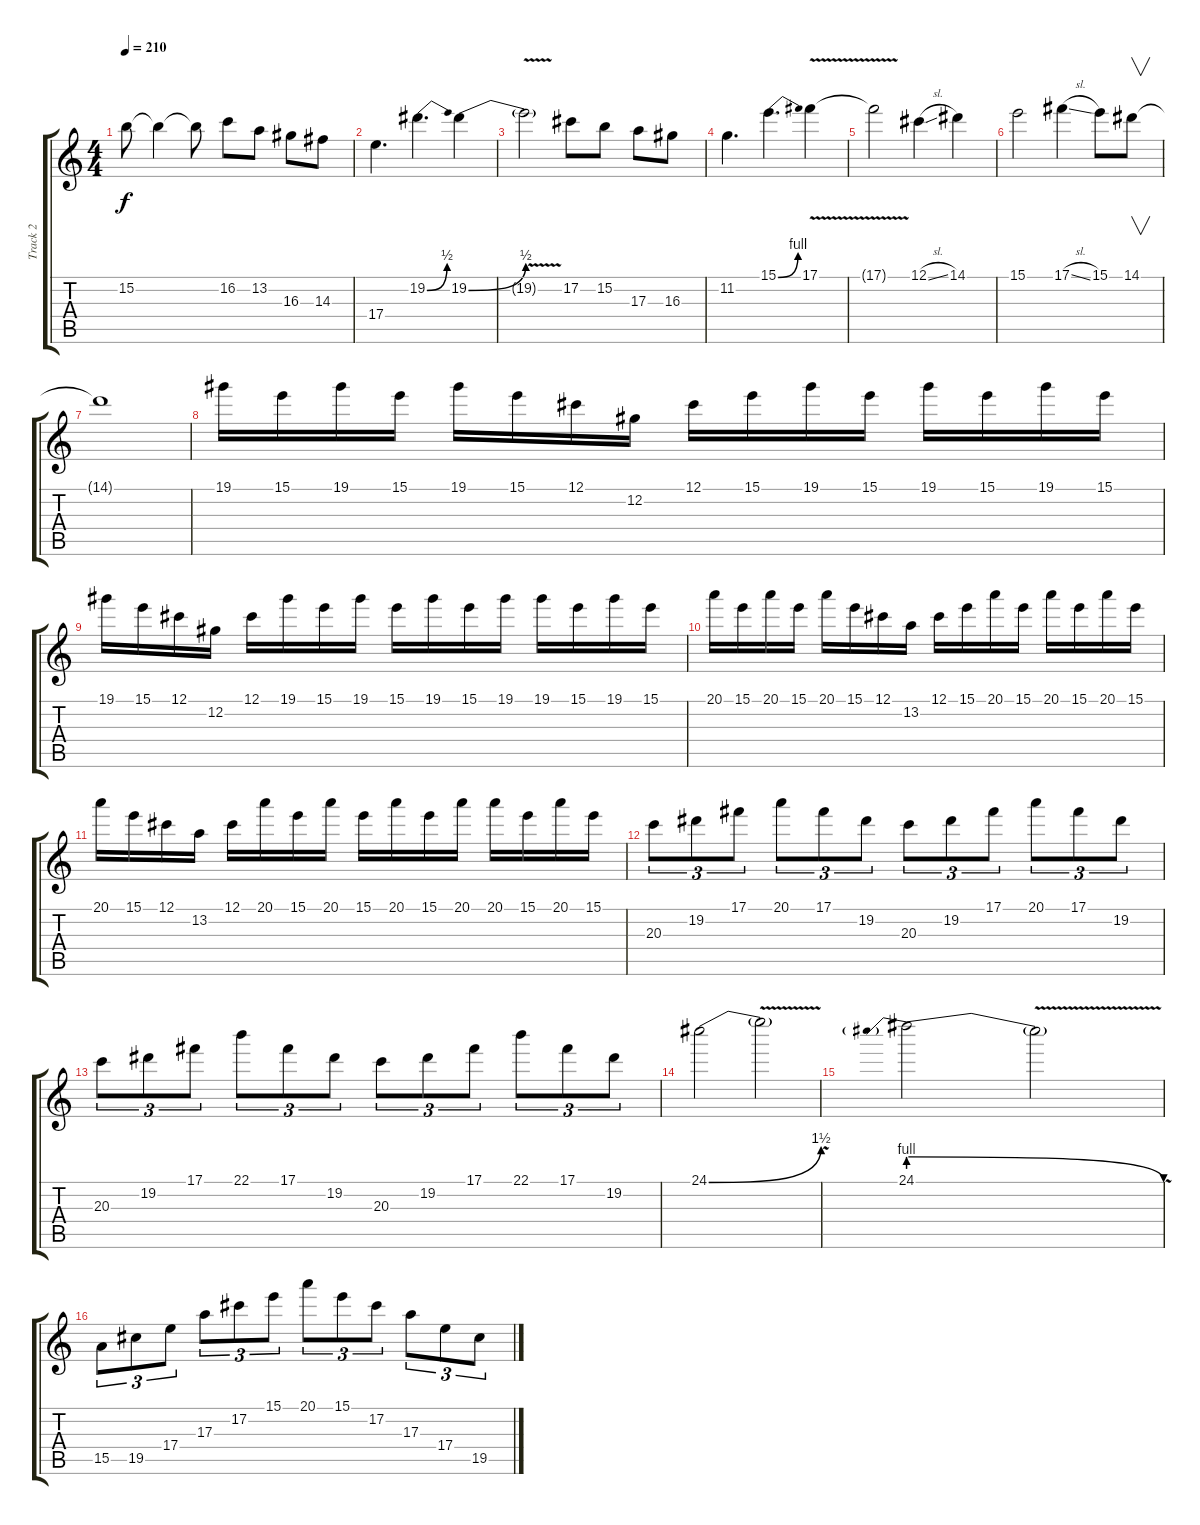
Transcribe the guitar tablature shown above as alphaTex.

\track ("Track 2" "Track 2") {instrument distortionguitar}
\staff {score tabs}
\tuning (Db4 Ab3 E3 B2 Gb2 Db2) {hide}
\ts (4 4)
\tempo 210
\clef g2
\ks c
15.2{t}.8{dy f} 15.2{t}.4 15.2{t}.8 16.2.8 13.2.8 16.3.8 14.3.8 |
17.4.4{d} 19.2{be (bend 0 0 60 2)}.4{d} 19.2{be (bend 0 0 60 2)}.4 |
19.2{v t}.2 17.2.8 15.2.8 17.3.8 16.3.8 |
11.2.4{d} 15.1{be (bend 0 0 60 4)}.4{d} 17.1{v}.4 |
17.1{t}.2 12.1{sl}.4 14.1.4 |
15.1.2 17.1{sl}.4 15.1.8 14.1.8{v} |
14.1{t}.1 |
19.1.16 15.1.16 19.1.16 15.1.16 19.1.16 15.1.16 12.1.16 12.2.16 12.1.16 15.1.16 19.1.16 15.1.16 19.1.16 15.1.16 19.1.16 15.1.16 |
19.1.16 15.1.16 12.1.16 12.2.16 12.1.16 19.1.16 15.1.16 19.1.16 15.1.16 19.1.16 15.1.16 19.1.16 19.1.16 15.1.16 19.1.16 15.1.16 |
20.1.16 15.1.16 20.1.16 15.1.16 20.1.16 15.1.16 12.1.16 13.2.16 12.1.16 15.1.16 20.1.16 15.1.16 20.1.16 15.1.16 20.1.16 15.1.16 |
20.1.16 15.1.16 12.1.16 13.2.16 12.1.16 20.1.16 15.1.16 20.1.16 15.1.16 20.1.16 15.1.16 20.1.16 20.1.16 15.1.16 20.1.16 15.1.16 |
20.3.8{tu (3 2)} 19.2.8{tu (3 2)} 17.1.8{tu (3 2)} 20.1.8{tu (3 2)} 17.1.8{tu (3 2)} 19.2.8{tu (3 2)} 20.3.8{tu (3 2)} 19.2.8{tu (3 2)} 17.1.8{tu (3 2)} 20.1.8{tu (3 2)} 17.1.8{tu (3 2)} 19.2.8{tu (3 2)} |
20.3.8{tu (3 2)} 19.2.8{tu (3 2)} 17.1.8{tu (3 2)} 22.1.8{tu (3 2)} 17.1.8{tu (3 2)} 19.2.8{tu (3 2)} 20.3.8{tu (3 2)} 19.2.8{tu (3 2)} 17.1.8{tu (3 2)} 22.1.8{tu (3 2)} 17.1.8{tu (3 2)} 19.2.8{tu (3 2)} |
24.1{be (bend 0 0 60 6)}.2 24.1{v t}.2 |
24.1{be (prebendrelease 0 4 60 0)}.2 24.1{v t}.2 |
15.5.8{tu (3 2)} 19.5.8{tu (3 2)} 17.4.8{tu (3 2)} 17.3.8{tu (3 2)} 17.2.8{tu (3 2)} 15.1.8{tu (3 2)} 20.1.8{tu (3 2)} 15.1.8{tu (3 2)} 17.2.8{tu (3 2)} 17.3.8{tu (3 2)} 17.4.8{tu (3 2)} 19.5.8{tu (3 2)}
